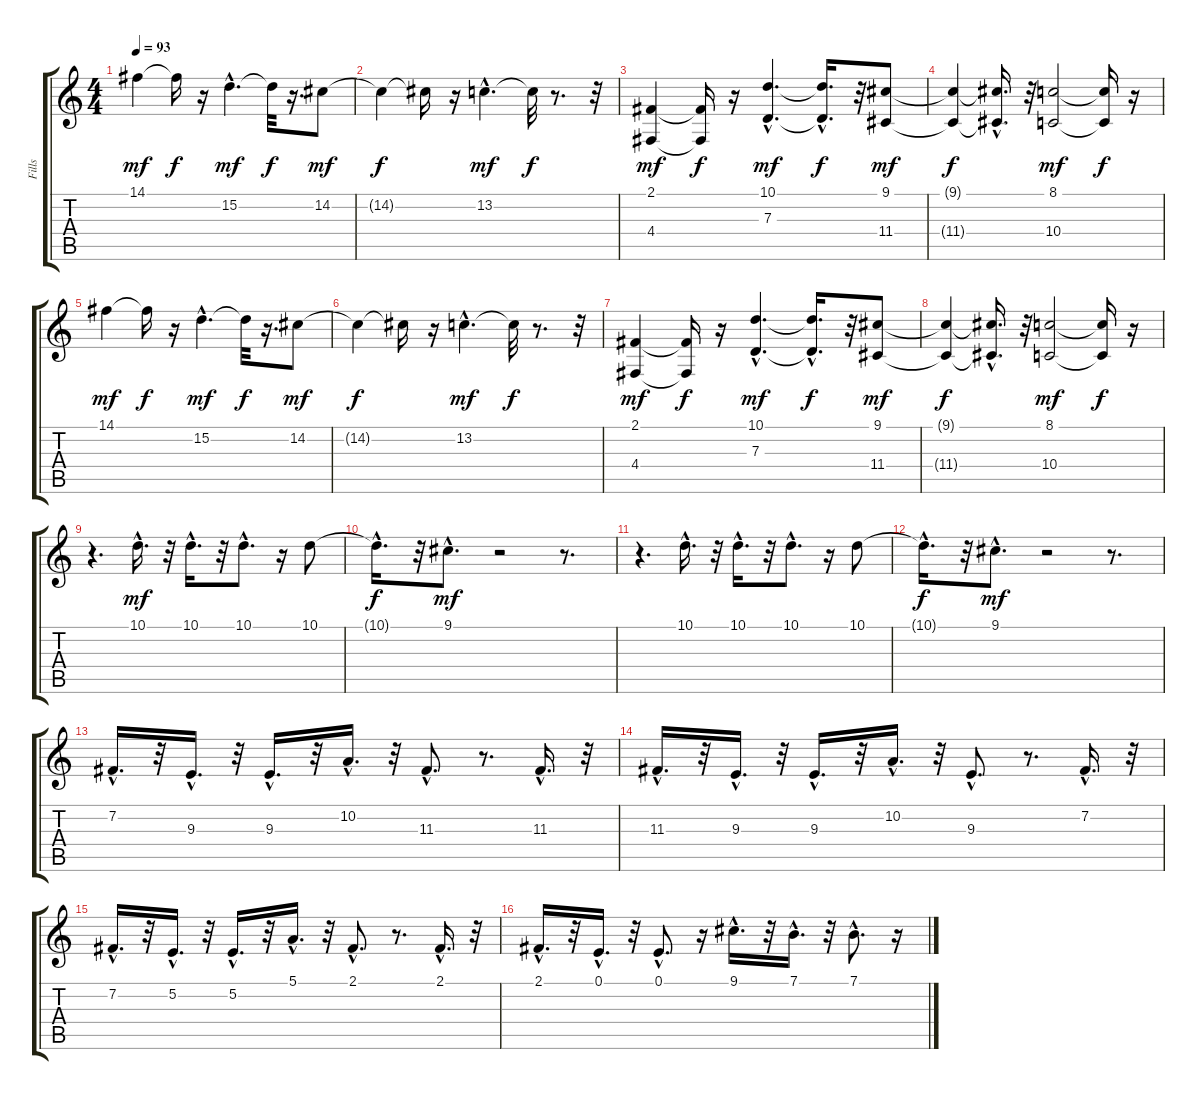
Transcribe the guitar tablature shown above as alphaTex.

\track ("Fills" "Fills") {instrument pad4choir}
\staff {score tabs}
\tuning (E4 B3 G3 D3 A2 E2) {hide}
\ts (4 4)
\tempo 93
\clef g2
\ks c
14.1.4{dy mf} 14.1{t}.16{dy f} r.16 15.2{hac}.4{d dy mf} 15.2{t}.32{dy f} r.16{d} 14.2.8{dy mf} |
14.2{t}.4{dy f} 14.2{t}.16 r.16 13.2{hac}.4{d dy mf} 13.2{t}.32{dy f} r.8{d} r.32 |
(2.1 4.4).4{dy mf} (2.1{t} 4.4{t}).16{dy f} r.16 (10.1{hac} 7.3{hac}).4{d dy mf} (10.1{hac t} 7.3{hac t}).16{d dy f} r.32 (9.1 11.4).8{dy mf} |
(9.1{t} 11.4{t}).4{dy f} (9.1{hac t} 11.4{hac t}).16{d} r.32 (8.1 10.4).2{dy mf} (8.1{t} 10.4{t}).16{dy f} r.16 |
14.1.4{dy mf} 14.1{t}.16{dy f} r.16 15.2{hac}.4{d dy mf} 15.2{t}.32{dy f} r.16{d} 14.2.8{dy mf} |
14.2{t}.4{dy f} 14.2{t}.16 r.16 13.2{hac}.4{d dy mf} 13.2{t}.32{dy f} r.8{d} r.32 |
(2.1 4.4).4{dy mf} (2.1{t} 4.4{t}).16{dy f} r.16 (10.1{hac} 7.3{hac}).4{d dy mf} (10.1{hac t} 7.3{hac t}).16{d dy f} r.32 (9.1 11.4).8{dy mf} |
(9.1{t} 11.4{t}).4{dy f} (9.1{hac t} 11.4{hac t}).16{d} r.32 (8.1 10.4).2{dy mf} (8.1{t} 10.4{t}).16{dy f} r.16 |
r.4{d} 10.1{hac}.16{d dy mf} r.32 10.1{hac}.16{d} r.32 10.1{hac}.8{d} r.16 10.1.8 |
10.1{hac t}.16{d dy f} r.32 9.1{hac}.8{d dy mf} r.2 r.8{d} |
r.4{d} 10.1{hac}.16{d} r.32 10.1{hac}.16{d} r.32 10.1{hac}.8{d} r.16 10.1.8 |
10.1{hac t}.16{d dy f} r.32 9.1{hac}.8{d dy mf} r.2 r.8{d} |
7.2{hac}.16{d} r.32 9.3{hac}.16{d} r.32 9.3{hac}.16{d} r.32 10.2{hac}.16{d} r.32 11.3{hac}.8{d} r.8{d} 11.3{hac}.16{d} r.32 |
11.3{hac}.16{d} r.32 9.3{hac}.16{d} r.32 9.3{hac}.16{d} r.32 10.2{hac}.16{d} r.32 9.3{hac}.8{d} r.8{d} 7.2{hac}.16{d} r.32 |
7.2{hac}.16{d} r.32 5.2{hac}.16{d} r.32 5.2{hac}.16{d} r.32 5.1{hac}.16{d} r.32 2.1{hac}.8{d} r.8{d} 2.1{hac}.16{d} r.32 |
2.1{hac}.16{d} r.32 0.1{hac}.16{d} r.32 0.1{hac}.8{d} r.16 9.1{hac}.16{d} r.32 7.1{hac}.16{d} r.32 7.1{hac}.8{d} r.16
